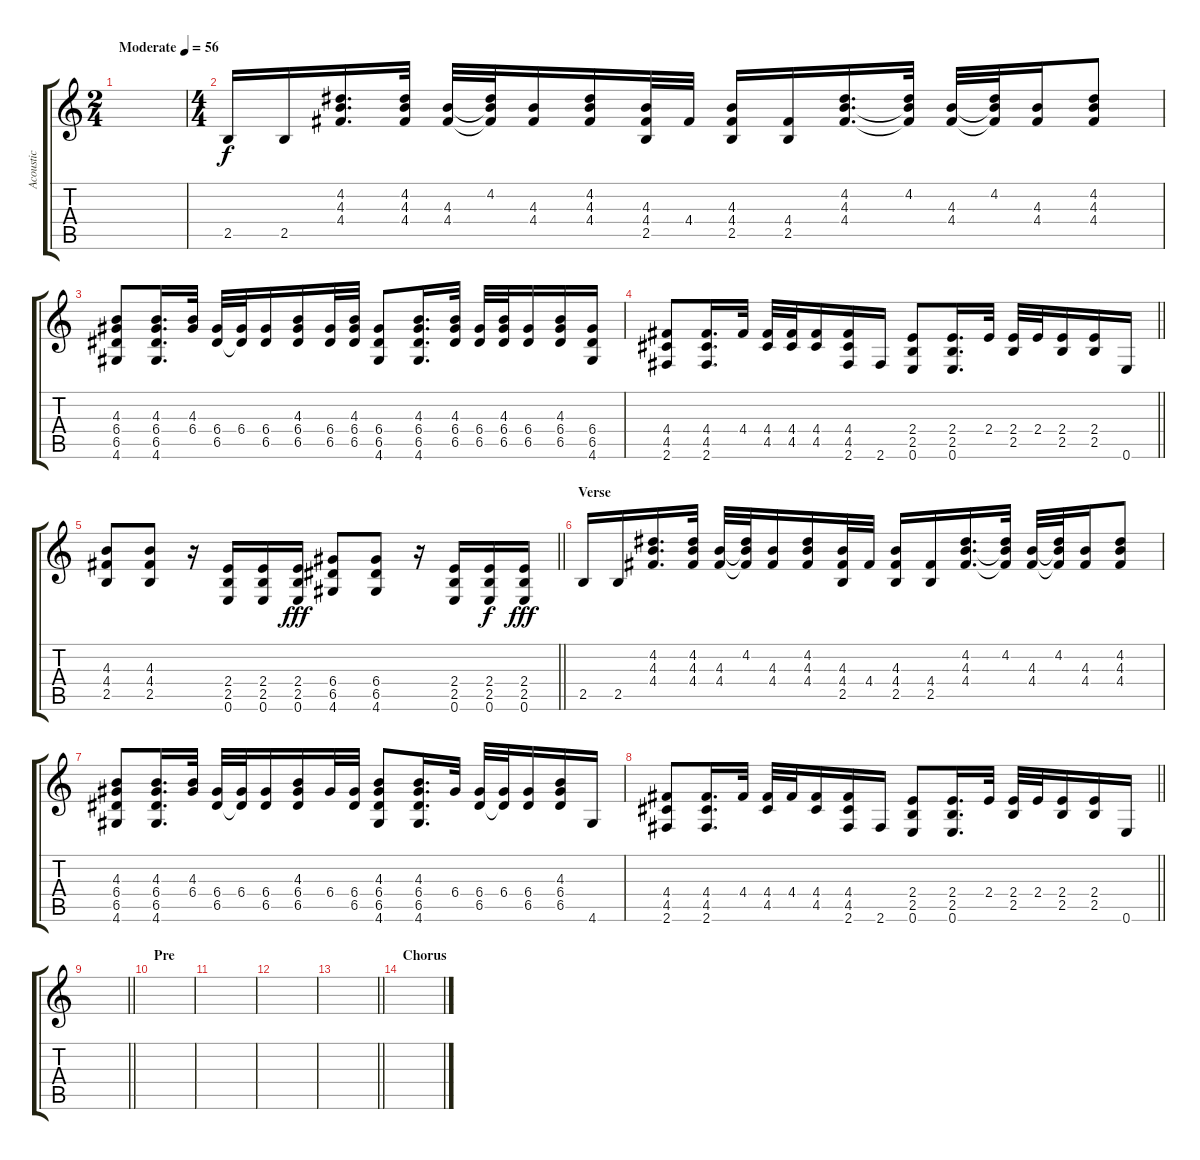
\track ("Acoustic" "Acoustic") {instrument acousticguitarsteel}
\staff {score tabs}
\tuning (E4 B3 G3 D3 A2 E2) {hide}
\ts (2 4)
\tempo (56 "Moderate")
\clef g2
\ks c
|
\ts (4 4)
2.5.16 2.5.16 (4.2 4.3 4.4).16{d} (4.2 4.3 4.4).32 (4.3 4.4).32 (4.2 4.3{t} 4.4{t}).32 (4.3 4.4).16 (4.2 4.3 4.4).16 (4.3 4.4 2.5).32 4.4.32 (4.3 4.4 2.5).16 (4.4 2.5).16 (4.2 4.3 4.4).16{d} (4.2 4.3{t} 4.4{t}).32 (4.3 4.4).32 (4.2 4.3{t} 4.4{t}).32 (4.3 4.4).16 (4.2 4.3 4.4).8 |
(4.3 6.4 6.5 4.6).8 (4.3 6.4 6.5 4.6).16{d} (4.3 6.4).32 (6.4 6.5).32 (6.4 6.5{t}).32 (6.4 6.5).16 (4.3 6.4 6.5).16 (6.4 6.5).32 (4.3 6.4 6.5).32 (6.4 6.5 4.6).8 (4.3 6.4 6.5 4.6).16{d} (4.3 6.4 6.5).32 (6.4 6.5).32 (4.3 6.4 6.5).32 (6.4 6.5).16 (4.3 6.4 6.5).16 (6.4 6.5 4.6).16 |
\barLineRight lightlight
(4.4 4.5 2.6).8 (4.4 4.5 2.6).16{d} 4.4.32 (4.4 4.5).32 (4.4 4.5).32 (4.4 4.5).16 (4.4 4.5 2.6).16 2.6.16 (2.4 2.5 0.6).8 (2.4 2.5 0.6).16{d} 2.4.32 (2.4 2.5).32 2.4.32 (2.4 2.5).16 (2.4 2.5).16 0.6.16 |
\section ("" "")
\barLineRight lightlight
(4.3 4.4 2.5).8 (4.3 4.4 2.5).8 r.16 (2.4 2.5 0.6).16 (2.4 2.5 0.6).16{dy f} (2.4 2.5 0.6).16{dy fff} (6.4 6.5 4.6).8 (6.4 6.5 4.6).8 r.16 (2.4 2.5 0.6).16 (2.4 2.5 0.6).16{dy f} (2.4 2.5 0.6).16{dy fff} |
\section ("" "Verse")
2.5.16 2.5.16 (4.2 4.3 4.4).16{d} (4.2 4.3 4.4).32 (4.3 4.4).32 (4.2 4.3{t} 4.4{t}).32 (4.3 4.4).16 (4.2 4.3 4.4).16 (4.3 4.4 2.5).32 4.4.32 (4.3 4.4 2.5).16 (4.4 2.5).16 (4.2 4.3 4.4).16{d} (4.2 4.3{t} 4.4{t}).32 (4.3 4.4).32 (4.2 4.3{t} 4.4{t}).32 (4.3 4.4).16 (4.2 4.3 4.4).8 |
(4.3 6.4 6.5 4.6).8 (4.3 6.4 6.5 4.6).16{d} (4.3 6.4).32 (6.4 6.5).32 (6.4 6.5{t}).32 (6.4 6.5).16 (4.3 6.4 6.5).16 6.4.32 (6.4 6.5).32 (4.3 6.4 6.5 4.6).8 (4.3 6.4 6.5 4.6).16{d} 6.4.32 (6.4 6.5).32 (6.4 6.5{t}).32 (6.4 6.5).16 (4.3 6.4 6.5).16 4.6.16 |
\barLineRight lightlight
(4.4 4.5 2.6).8 (4.4 4.5 2.6).16{d} 4.4.32 (4.4 4.5).32 4.4.32 (4.4 4.5).16 (4.4 4.5 2.6).16 2.6.16 (2.4 2.5 0.6).8 (2.4 2.5 0.6).16{d} 2.4.32 (2.4 2.5).32 2.4.32 (2.4 2.5).16 (2.4 2.5).16 0.6.16 |
\barLineRight lightlight
|
\section ("" "Pre")
|
|
|
\barLineRight lightlight
|
\section ("" "Chorus")
